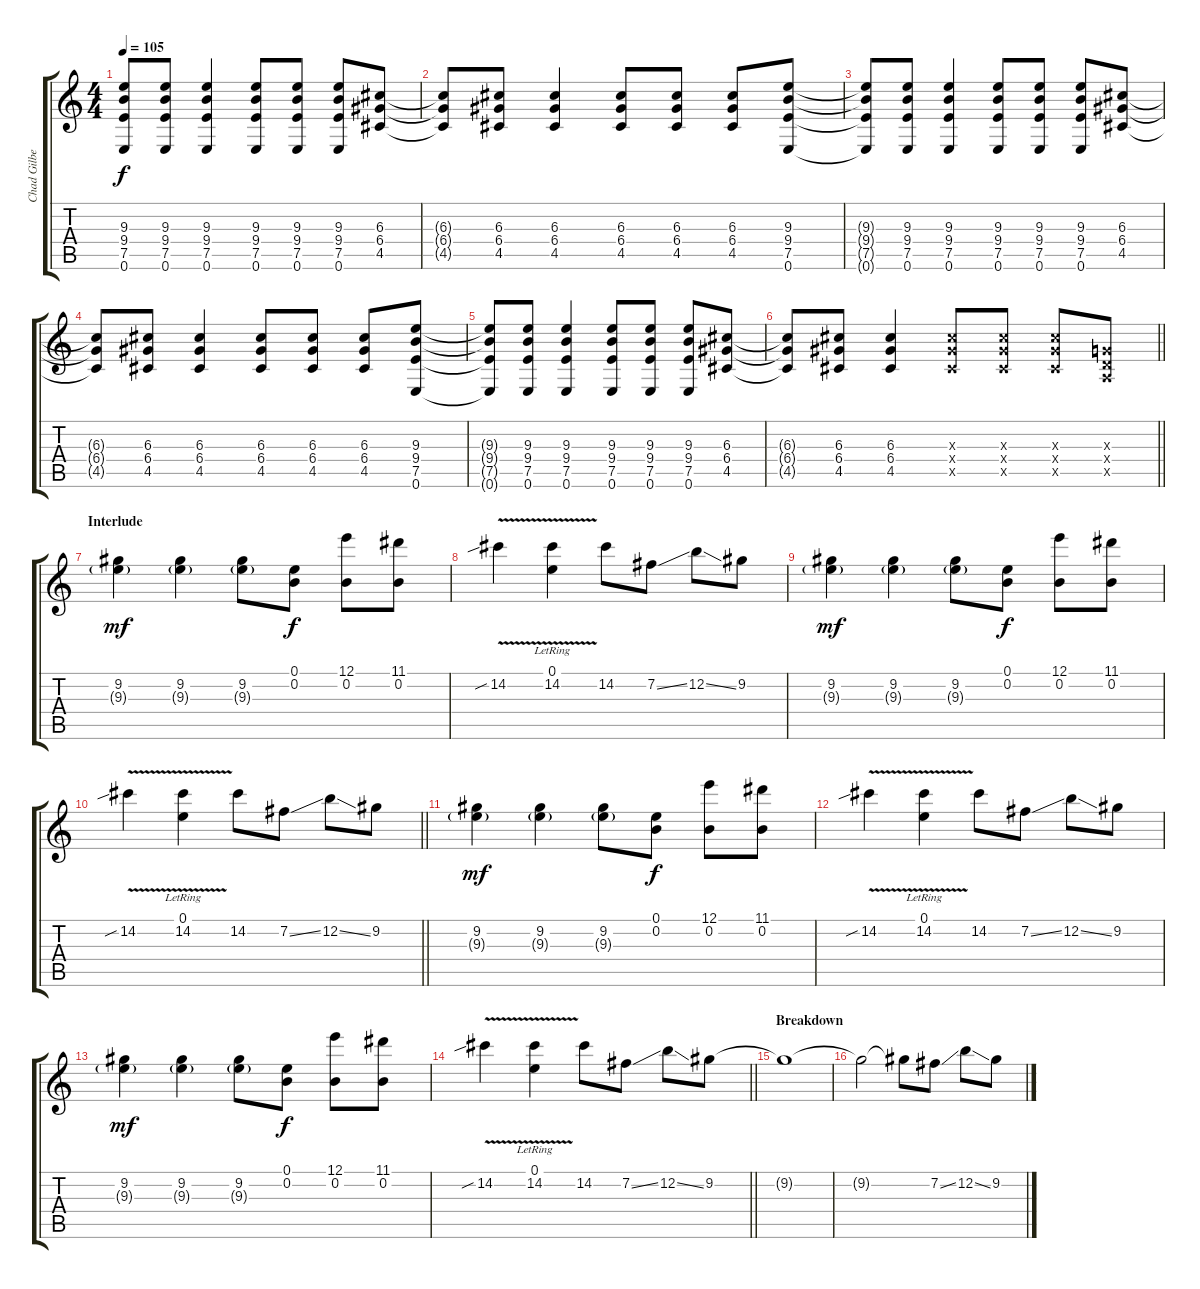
\track ("Chad Gilbert" "Chad Gilbe") {instrument overdrivenguitar}
\staff {score tabs}
\tuning (E4 B3 G3 D3 A2 E2) {hide}
\ts (4 4)
\tempo 105
\clef g2
\ks c
(9.3{t} 9.4{t} 7.5{t} 0.6{t}).8{dy f} (9.3 9.4 7.5 0.6).8 (9.3 9.4 7.5 0.6).4 (9.3 9.4 7.5 0.6).8 (9.3 9.4 7.5 0.6).8 (9.3 9.4 7.5 0.6).8 (6.3 6.4 4.5).8 |
(6.3{t} 6.4{t} 4.5{t}).8 (6.3 6.4 4.5).8 (6.3 6.4 4.5).4 (6.3 6.4 4.5).8 (6.3 6.4 4.5).8 (6.3 6.4 4.5).8 (9.3 9.4 7.5 0.6).8 |
(9.3{t} 9.4{t} 7.5{t} 0.6{t}).8 (9.3 9.4 7.5 0.6).8 (9.3 9.4 7.5 0.6).4 (9.3 9.4 7.5 0.6).8 (9.3 9.4 7.5 0.6).8 (9.3 9.4 7.5 0.6).8 (6.3 6.4 4.5).8 |
(6.3{t} 6.4{t} 4.5{t}).8 (6.3 6.4 4.5).8 (6.3 6.4 4.5).4 (6.3 6.4 4.5).8 (6.3 6.4 4.5).8 (6.3 6.4 4.5).8 (9.3 9.4 7.5 0.6).8 |
(9.3{t} 9.4{t} 7.5{t} 0.6{t}).8 (9.3 9.4 7.5 0.6).8 (9.3 9.4 7.5 0.6).4 (9.3 9.4 7.5 0.6).8 (9.3 9.4 7.5 0.6).8 (9.3 9.4 7.5 0.6).8 (6.3 6.4 4.5).8 |
\barLineRight lightlight
(6.3{t} 6.4{t} 4.5{t}).8 (6.3 6.4 4.5).8 (6.3 6.4 4.5).4 (6.3{x} 6.4{x} 4.5{x}).8 (6.3{x} 6.4{x} 4.5{x}).8 (6.3{x} 6.4{x} 4.5{x}).8 (0.3{x} 0.4{x} 0.5{x}).8 |
\section ("" "Interlude")
(9.2 9.3{g}).4{dy mf balance 8} (9.2 9.3{g}).4 (9.2 9.3{g}).8 (0.1 0.2).8{dy f} (12.1 0.2).8 (11.1 0.2).8 |
14.2{v sib}.4 (0.1{lr} 14.2{v}).4 14.2.8 7.2{ss}.8 12.2{ss}.8 9.2.8 |
(9.2 9.3{g}).4{dy mf} (9.2 9.3{g}).4 (9.2 9.3{g}).8 (0.1 0.2).8{dy f} (12.1 0.2).8 (11.1 0.2).8 |
\barLineRight lightlight
14.2{v sib}.4 (0.1{lr} 14.2{v}).4 14.2.8 7.2{ss}.8 12.2{ss}.8 9.2.8 |
(9.2 9.3{g}).4{dy mf} (9.2 9.3{g}).4 (9.2 9.3{g}).8 (0.1 0.2).8{dy f} (12.1 0.2).8 (11.1 0.2).8 |
14.2{v sib}.4 (0.1{lr} 14.2{v}).4 14.2.8 7.2{ss}.8 12.2{ss}.8 9.2.8 |
(9.2 9.3{g}).4{dy mf} (9.2 9.3{g}).4 (9.2 9.3{g}).8 (0.1 0.2).8{dy f} (12.1 0.2).8 (11.1 0.2).8 |
\barLineRight lightlight
14.2{v sib}.4 (0.1{lr} 14.2{v}).4 14.2.8 7.2{ss}.8 12.2{ss}.8 9.2.8 |
\section ("" "Breakdown")
9.2{t}.1 |
9.2{t}.2 9.2{t}.8 7.2{ss}.8 12.2{ss}.8 9.2.8
